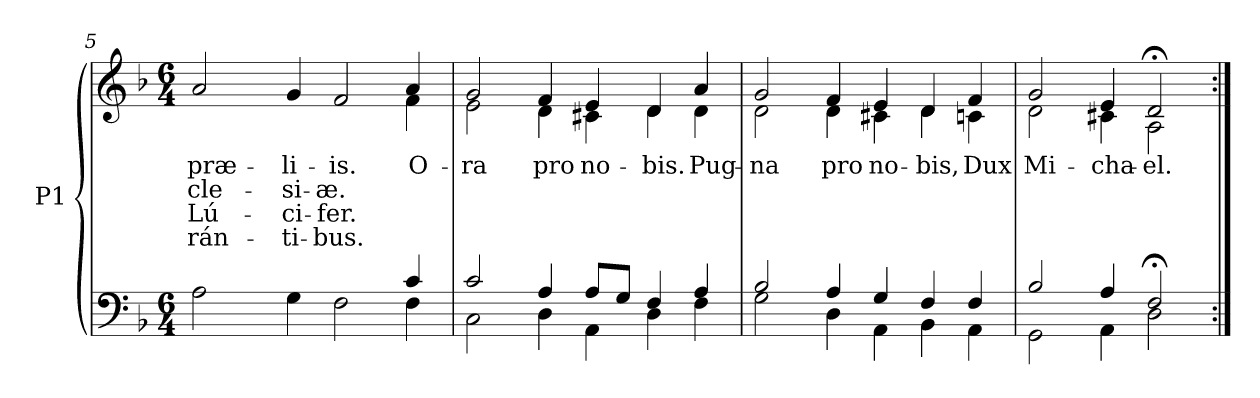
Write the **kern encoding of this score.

**kern	**kern	**text	**text	**text	**text
*part1	*part1	*part1	*part1	*part1	*part1
*staff2	*staff1	*staff1	*staff1	*staff1	*staff1
*I"P1	*	*	*	*	*
!!LO:LB:g=z
*clefF4	*clefG2	*	*	*	*
*k[b-]	*k[b-]	*	*	*	*
*d:	*d:	*	*	*	*
*M6/4	*M6/4	*	*	*	*
=5	=5	=5	=5	=5	=5
*^	*	*	*	*	*
!	!	!	!LO:LY:b:color=#000000	!LO:LY:b:color=#000000	!LO:LY:b:color=#000000	!LO:LY:b:color=#000000
*	*	*^	*	*	*	*
2Ai\	4ryy	2ai/	4ryy	præ-	-cle-	Lú-	-rán-
*v	*v	*	*	*	*	*	*
*	*v	*v	*	*	*	*
*^	*^	*	*	*	*
!	!	!	!	!LO:LY:b:color=#000000	!LO:LY:b:color=#000000	!LO:LY:b:color=#000000	!LO:LY:b:color=#000000
*v	*v	*	*	*	*	*	*
*	*v	*v	*	*	*	*
4Gi\	4gi/	-li-	-si-	-ci-	-ti-
!	!	!LO:LY:b:color=#000000	!LO:LY:b:color=#000000	!LO:LY:b:color=#000000	!LO:LY:b:color=#000000
2Fi\	2fi/	-is.	-æ.	-fer.	-bus.
*^	*	*	*	*	*
!	!	!	!LO:LY:b:color=#000000	!	!	!
*	*	*^	*	*	*	*
4ci/	4Fi\	4ai/	4fi\	O-	.	.	.
=6'	=6'	=6'	=6'	=6'	=6'	=6'	=6'
!	!	!	!	!LO:LY:b:color=#000000	!	!	!
2ci/	2Ci\	2gi/	2ei\	-ra	.	.	.
!	!	!	!	!LO:LY:b:color=#000000	!	!	!
4Ai/	4Di\	4fi/	4di\	pro	.	.	.
!	!	!	!	!LO:LY:b:color=#000000	!	!	!
8Ai/L	4AAi\	4ei/	4c#Xi\	no-	.	.	.
8Gi/J	.	.	.	.	.	.	.
!	!	!	!	!LO:LY:b:color=#000000	!	!	!
4Fi/	4Di\	4di/	4di\	-bis.	.	.	.
!	!	!	!	!LO:LY:b:color=#000000	!	!	!
4Ai/	4Fi\	4ai/	4di\	Pug-	.	.	.
=7'	=7'	=7'	=7'	=7'	=7'	=7'	=7'
!	!	!	!	!LO:LY:b:color=#000000	!	!	!
2B-i/	2Gi\	2gi/	2di\	-na	.	.	.
!	!	!	!	!LO:LY:b:color=#000000	!	!	!
4Ai/	4Di\	4fi/	4di\	pro	.	.	.
!	!	!	!	!LO:LY:b:color=#000000	!	!	!
4Gi/	4AAi\	4ei/	4c#Xi\	no-	.	.	.
!	!	!	!	!LO:LY:b:color=#000000	!	!	!
4Fi/	4BB-i\	4di/	4di\	-bis,	.	.	.
!	!	!	!	!LO:LY:b:color=#000000	!	!	!
4Fi/	4AAi\	4fi/	4cni\	Dux	.	.	.
=8'	=8'	=8'	=8'	=8'	=8'	=8'	=8'
!	!	!	!	!LO:LY:b:color=#000000	!	!	!
2B-i/	2GGi\	2gi/	2di\	Mi-	.	.	.
!	!	!	!	!LO:LY:b:color=#000000	!	!	!
4Ai/	4AAi\	4ei/	4c#Xi\	-cha-	.	.	.
!	!	!	!	!LO:LY:b:color=#000000	!	!	!
2F;i/	2Di\	2d;i/	2Ai\	-el.	.	.	.
*v	*v	*	*	*	*	*	*
*	*v	*v	*	*	*	*
=:|!	=:|!	=:|!	=:|!	=:|!	=:|!
*-	*-	*-	*-	*-	*-
